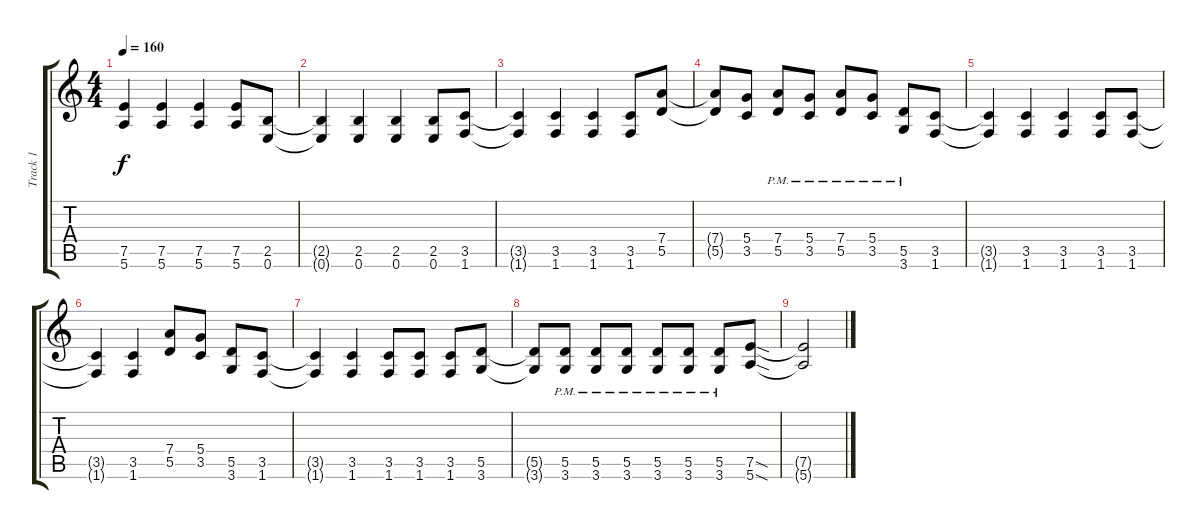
\track ("Track 1" "Track 1") {instrument distortionguitar}
\staff {score tabs}
\tuning (E4 B3 G3 D3 A2 E2) {hide}
\ts (4 4)
\tempo 160
\clef g2
\ks c
(7.5{t} 5.6{t}).4{dy f} (7.5 5.6).4 (7.5 5.6).4 (7.5 5.6).8 (2.5 0.6).8 |
(2.5{t} 0.6{t}).4 (2.5 0.6).4 (2.5 0.6).4 (2.5 0.6).8 (3.5 1.6).8 |
(3.5{t} 1.6{t}).4 (3.5 1.6).4 (3.5 1.6).4 (3.5 1.6).8 (7.4 5.5).8 |
(7.4{t} 5.5{t}).8 (5.4 3.5).8 (7.4{pm} 5.5{pm}).8 (5.4{pm} 3.5{pm}).8 (7.4{pm} 5.5{pm}).8 (5.4{pm} 3.5{pm}).8 (5.5{pm} 3.6{pm}).8 (3.5 1.6).8 |
(3.5{t} 1.6{t}).4 (3.5 1.6).4 (3.5 1.6).4 (3.5 1.6).8 (3.5 1.6).8 |
(3.5{t} 1.6{t}).4 (3.5 1.6).4 (7.4 5.5).8 (5.4 3.5).8 (5.5 3.6).8 (3.5 1.6).8 |
(3.5{t} 1.6{t}).4 (3.5 1.6).4 (3.5 1.6).8 (3.5 1.6).8 (3.5 1.6).8 (5.5 3.6).8 |
(5.5{t} 3.6{t}).8 (5.5{pm} 3.6{pm}).8 (5.5{pm} 3.6{pm}).8 (5.5{pm} 3.6{pm}).8 (5.5{pm} 3.6{pm}).8 (5.5{pm} 3.6{pm}).8 (5.5{pm} 3.6{pm}).8 (7.5{sod} 5.6{sod}).8 |
(7.5{t} 5.6{t}).2
